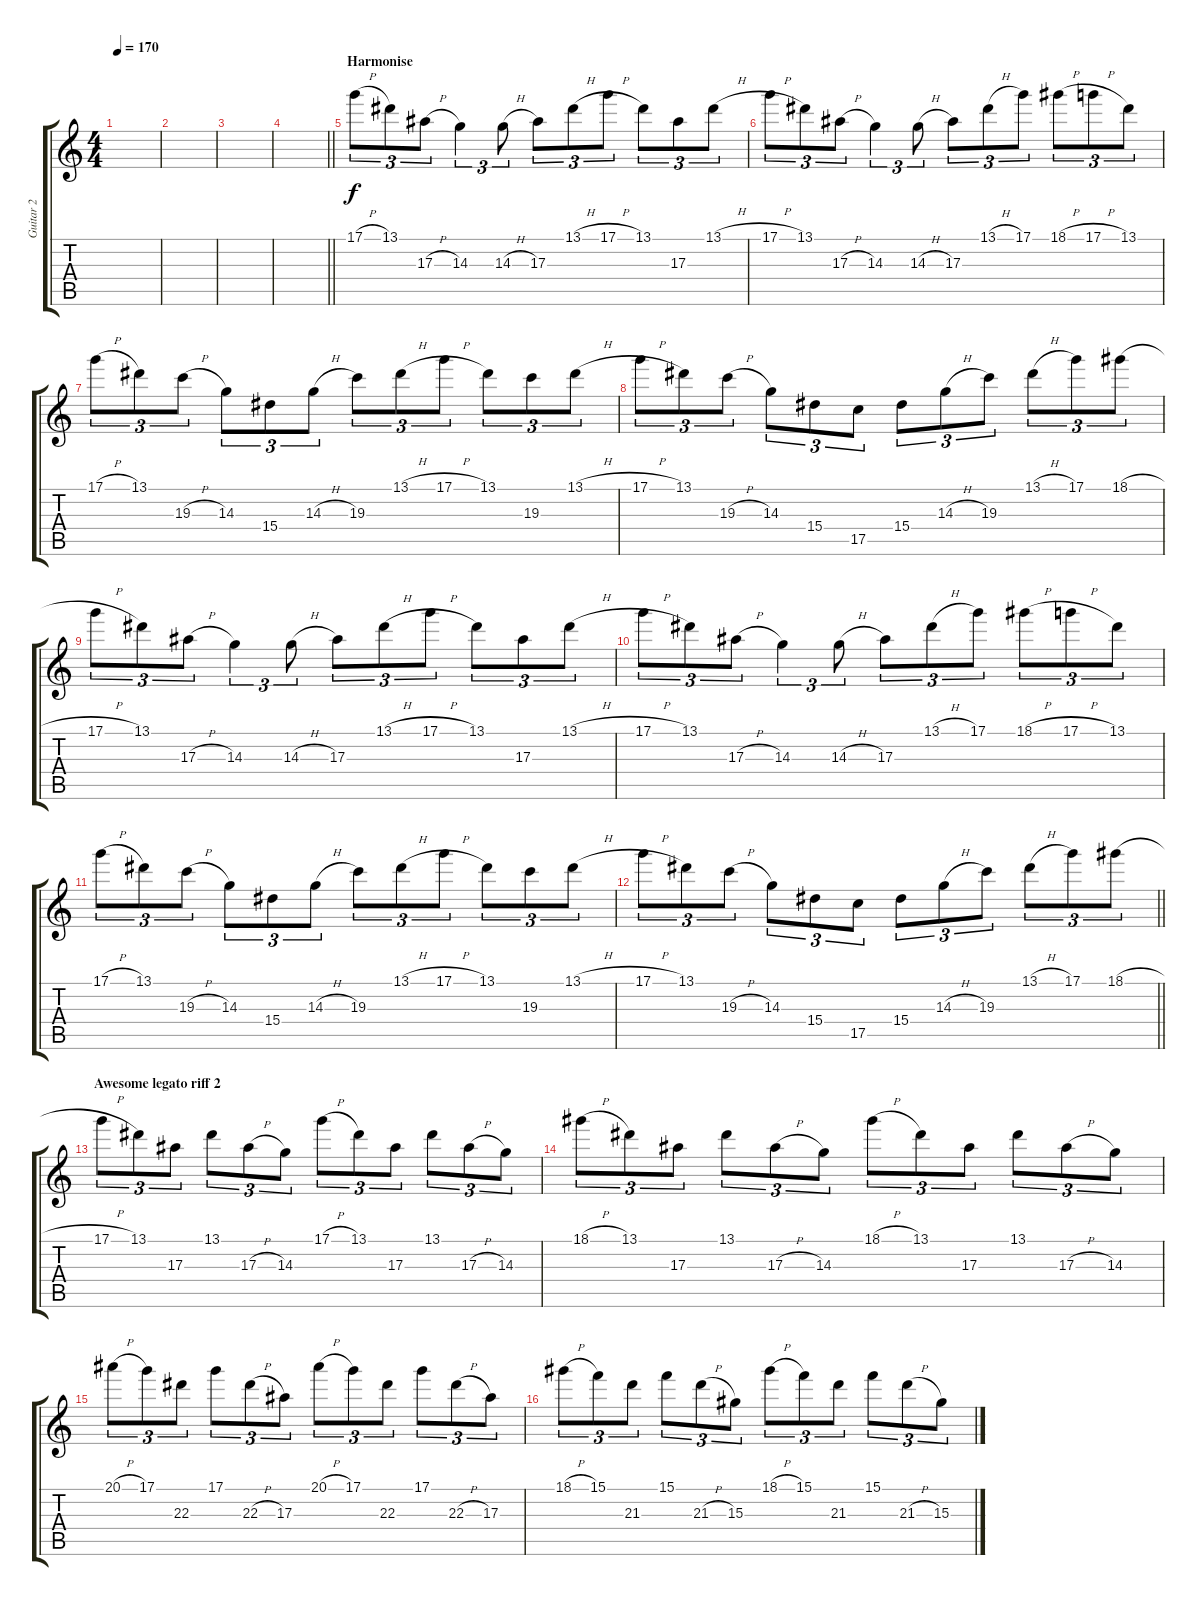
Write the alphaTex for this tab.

\track ("Guitar 2" "Guitar 2") {instrument overdrivenguitar}
\staff {score tabs}
\tuning (D4 A3 F3 C3 G2 C2) {hide}
\ts (4 4)
\tempo 170
\clef g2
\ks c
|
|
|
\barLineRight lightlight
|
\section ("" "Harmonise")
17.1{h}.8{tu (3 2) volume 13} 13.1.8{tu (3 2)} 17.3{h}.8{tu (3 2)} 14.3.4{tu (3 2)} 14.3{h}.8{tu (3 2)} 17.3.8{tu (3 2)} 13.1{h}.8{tu (3 2)} 17.1{h}.8{tu (3 2)} 13.1.8{tu (3 2)} 17.3.8{tu (3 2)} 13.1{h}.8{tu (3 2)} |
17.1{h}.8{tu (3 2)} 13.1.8{tu (3 2)} 17.3{h}.8{tu (3 2)} 14.3.4{tu (3 2)} 14.3{h}.8{tu (3 2)} 17.3.8{tu (3 2)} 13.1{h}.8{tu (3 2)} 17.1.8{tu (3 2)} 18.1{h}.8{tu (3 2)} 17.1{h}.8{tu (3 2)} 13.1.8{tu (3 2)} |
17.1{h}.8{tu (3 2)} 13.1.8{tu (3 2)} 19.3{h}.8{tu (3 2)} 14.3.8{tu (3 2)} 15.4.8{tu (3 2)} 14.3{h}.8{tu (3 2)} 19.3.8{tu (3 2)} 13.1{h}.8{tu (3 2)} 17.1{h}.8{tu (3 2)} 13.1.8{tu (3 2)} 19.3.8{tu (3 2)} 13.1{h}.8{tu (3 2)} |
17.1{h}.8{tu (3 2)} 13.1.8{tu (3 2)} 19.3{h}.8{tu (3 2)} 14.3.8{tu (3 2)} 15.4.8{tu (3 2)} 17.5.8{tu (3 2)} 15.4.8{tu (3 2)} 14.3{h}.8{tu (3 2)} 19.3.8{tu (3 2)} 13.1{h}.8{tu (3 2)} 17.1.8{tu (3 2)} 18.1{h}.8{tu (3 2)} |
17.1{h}.8{tu (3 2) volume 13} 13.1.8{tu (3 2)} 17.3{h}.8{tu (3 2)} 14.3.4{tu (3 2)} 14.3{h}.8{tu (3 2)} 17.3.8{tu (3 2)} 13.1{h}.8{tu (3 2)} 17.1{h}.8{tu (3 2)} 13.1.8{tu (3 2)} 17.3.8{tu (3 2)} 13.1{h}.8{tu (3 2)} |
17.1{h}.8{tu (3 2)} 13.1.8{tu (3 2)} 17.3{h}.8{tu (3 2)} 14.3.4{tu (3 2)} 14.3{h}.8{tu (3 2)} 17.3.8{tu (3 2)} 13.1{h}.8{tu (3 2)} 17.1.8{tu (3 2)} 18.1{h}.8{tu (3 2)} 17.1{h}.8{tu (3 2)} 13.1.8{tu (3 2)} |
17.1{h}.8{tu (3 2)} 13.1.8{tu (3 2)} 19.3{h}.8{tu (3 2)} 14.3.8{tu (3 2)} 15.4.8{tu (3 2)} 14.3{h}.8{tu (3 2)} 19.3.8{tu (3 2)} 13.1{h}.8{tu (3 2)} 17.1{h}.8{tu (3 2)} 13.1.8{tu (3 2)} 19.3.8{tu (3 2)} 13.1{h}.8{tu (3 2)} |
\barLineRight lightlight
17.1{h}.8{tu (3 2)} 13.1.8{tu (3 2)} 19.3{h}.8{tu (3 2)} 14.3.8{tu (3 2)} 15.4.8{tu (3 2)} 17.5.8{tu (3 2)} 15.4.8{tu (3 2)} 14.3{h}.8{tu (3 2)} 19.3.8{tu (3 2)} 13.1{h}.8{tu (3 2)} 17.1.8{tu (3 2)} 18.1{h}.8{tu (3 2)} |
\section ("" "Awesome legato riff 2")
17.1{h}.8{tu (3 2)} 13.1.8{tu (3 2)} 17.3.8{tu (3 2)} 13.1.8{tu (3 2)} 17.3{h}.8{tu (3 2)} 14.3.8{tu (3 2)} 17.1{h}.8{tu (3 2)} 13.1.8{tu (3 2)} 17.3.8{tu (3 2)} 13.1.8{tu (3 2)} 17.3{h}.8{tu (3 2)} 14.3.8{tu (3 2)} |
18.1{h}.8{tu (3 2)} 13.1.8{tu (3 2)} 17.3.8{tu (3 2)} 13.1.8{tu (3 2)} 17.3{h}.8{tu (3 2)} 14.3.8{tu (3 2)} 18.1{h}.8{tu (3 2)} 13.1.8{tu (3 2)} 17.3.8{tu (3 2)} 13.1.8{tu (3 2)} 17.3{h}.8{tu (3 2)} 14.3.8{tu (3 2)} |
20.1{h}.8{tu (3 2)} 17.1.8{tu (3 2)} 22.3.8{tu (3 2)} 17.1.8{tu (3 2)} 22.3{h}.8{tu (3 2)} 17.3.8{tu (3 2)} 20.1{h}.8{tu (3 2)} 17.1.8{tu (3 2)} 22.3.8{tu (3 2)} 17.1.8{tu (3 2)} 22.3{h}.8{tu (3 2)} 17.3.8{tu (3 2)} |
18.1{h}.8{tu (3 2)} 15.1.8{tu (3 2)} 21.3.8{tu (3 2)} 15.1.8{tu (3 2)} 21.3{h}.8{tu (3 2)} 15.3.8{tu (3 2)} 18.1{h}.8{tu (3 2)} 15.1.8{tu (3 2)} 21.3.8{tu (3 2)} 15.1.8{tu (3 2)} 21.3{h}.8{tu (3 2)} 15.3.8{tu (3 2)}
